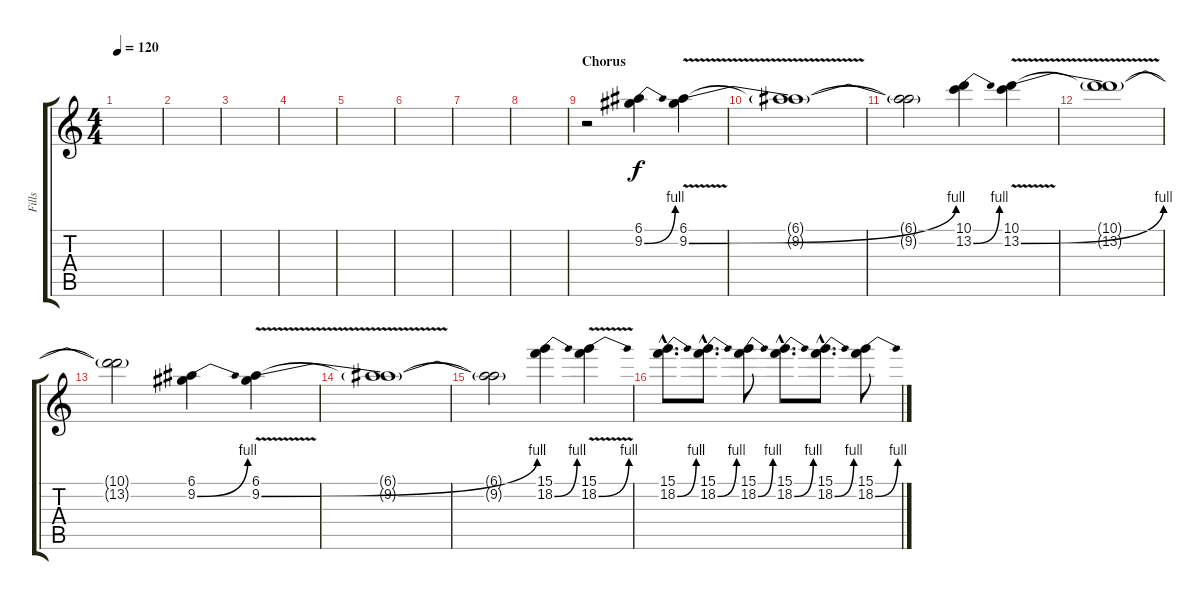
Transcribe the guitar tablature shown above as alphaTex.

\track ("Fills" "Fills") {instrument distortionguitar}
\staff {score tabs}
\tuning (E4 B3 G3 D3 A2 E2) {hide}
\ts (4 4)
\tempo 120
\clef g2
\ks c
|
|
|
|
|
|
|
|
\section ("" "Chorus")
r.2 (6.1 9.2{be (bend 0 0 60 4)}).4 (6.1 9.2{be (bend 0 0 60 4) v}).4 |
(6.1{t} 9.2{t}).1 |
(6.1{t} 9.2{t}).2 (10.1 13.2{be (bend 0 0 60 4)}).4 (10.1 13.2{be (bend 0 0 60 4) v}).4 |
(10.1{t} 13.2{t}).1 |
(10.1{t} 13.2{t}).2 (6.1 9.2{be (bend 0 0 60 4)}).4 (6.1 9.2{be (bend 0 0 60 4) v}).4 |
(6.1{t} 9.2{t}).1 |
(6.1{t} 9.2{t}).2 (15.1 18.2{be (bend 0 0 60 4)}).4 (15.1 18.2{be (bend 0 0 60 4) v}).4 |
(15.1{hac} 18.2{be (bend 0 0 60 4) hac}).8{d} (15.1{hac} 18.2{be (bend 0 0 60 4) hac}).8{d} (15.1 18.2{be (bend 0 0 60 4)}).8 (15.1{hac} 18.2{be (bend 0 0 60 4) hac}).8{d} (15.1{hac} 18.2{be (bend 0 0 60 4) hac}).8{d} (15.1 18.2{be (bend 0 0 60 4)}).8
